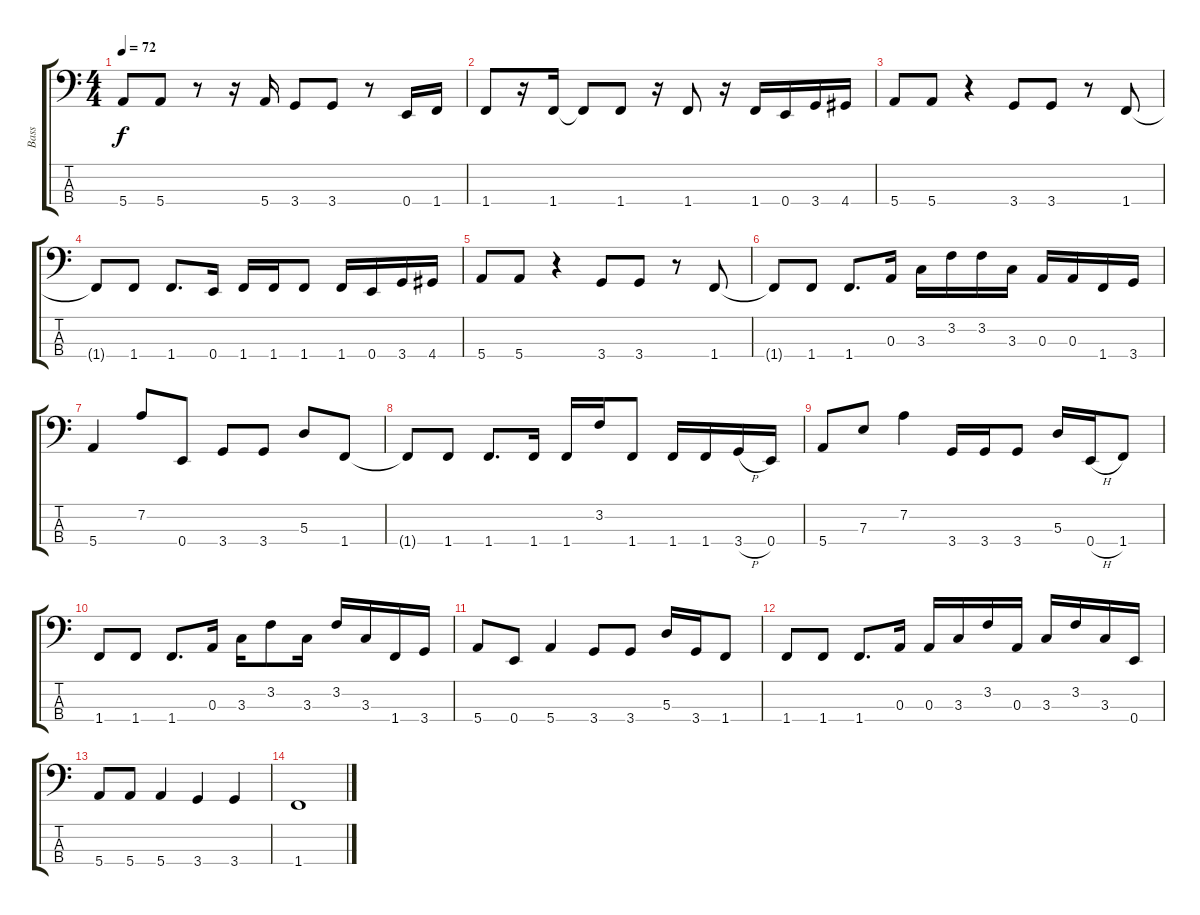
\track ("Bass" "Bass") {instrument fretlessbass}
\staff {score tabs}
\tuning (G2 D2 A1 E1) {hide}
\ts (4 4)
\tempo 72
\clef f4
\ks c
5.4.8{dy f} 5.4.8 r.8 r.16 5.4.16 3.4.8 3.4.8 r.8 0.4.16 1.4.16 |
1.4.8 r.16 1.4.16 1.4{t}.8 1.4.8 r.16 1.4.8 r.16 1.4.16 0.4.16 3.4.16 4.4.16 |
5.4.8 5.4.8 r.4 3.4.8 3.4.8 r.8 1.4.8 |
1.4{t}.8 1.4.8 1.4.8{d} 0.4.16 1.4.16 1.4.16 1.4.8 1.4.16 0.4.16 3.4.16 4.4.16 |
5.4.8 5.4.8 r.4 3.4.8 3.4.8 r.8 1.4.8 |
1.4{t}.8 1.4.8 1.4.8{d} 0.3.16 3.3.16 3.2.16 3.2.16 3.3.16 0.3.16 0.3.16 1.4.16 3.4.16 |
5.4.4 7.2.8 0.4.8 3.4.8 3.4.8 5.3.8 1.4.8 |
1.4{t}.8 1.4.8 1.4.8{d} 1.4.16 1.4.16 3.2.16 1.4.8 1.4.16 1.4.16 3.4{h}.16 0.4.16 |
5.4.8 7.3.8 7.2.4 3.4.16 3.4.16 3.4.8 5.3.16 0.4{h}.16 1.4.8 |
1.4.8 1.4.8 1.4.8{d} 0.3.16 3.3.16 3.2.8 3.3.16 3.2.16 3.3.16 1.4.16 3.4.16 |
5.4.8 0.4.8 5.4.4 3.4.8 3.4.8 5.3.16 3.4.16 1.4.8 |
1.4.8 1.4.8 1.4.8{d} 0.3.16 0.3.16 3.3.16 3.2.16 0.3.16 3.3.16 3.2.16 3.3.16 0.4.16 |
5.4.8 5.4.8 5.4.4 3.4.4 3.4.4 |
1.4.1
